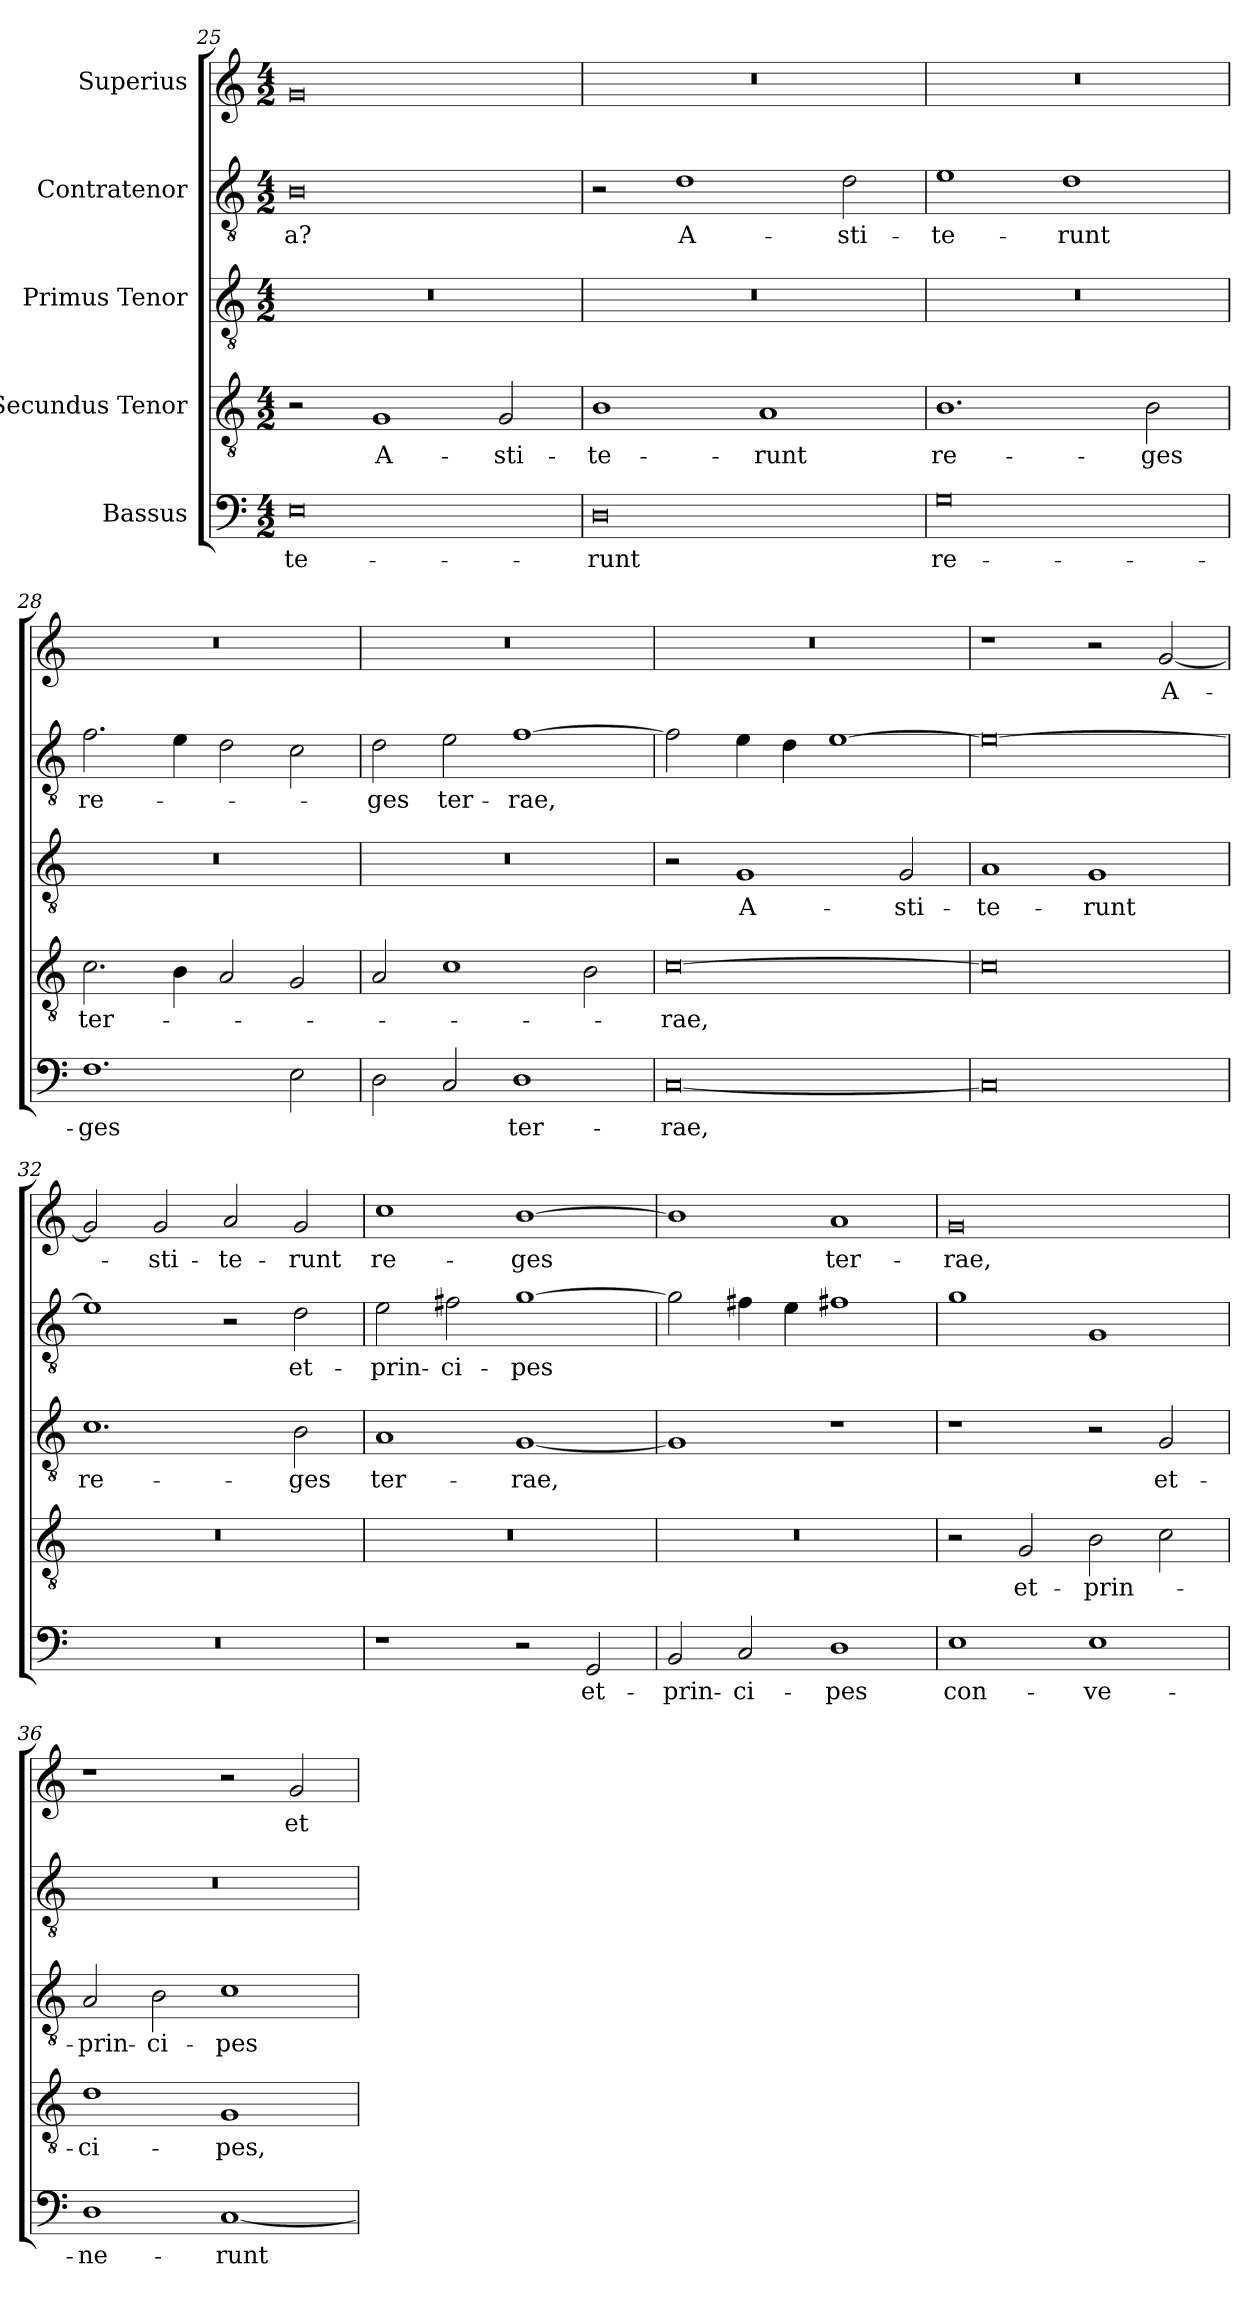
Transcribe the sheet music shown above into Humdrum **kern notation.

**kern	**text	**kern	**text	**kern	**text	**kern	**text	**kern	**text
*part5	*part5	*part4	*part4	*part3	*part3	*part2	*part2	*part1	*part1
*staff5	*staff5	*staff4	*staff4	*staff3	*staff3	*staff2	*staff2	*staff1	*staff1
*I"Bassus	*	*I"Secundus Tenor	*	*I"Primus Tenor	*	*I"Contratenor	*	*I"Superius	*
*clefF4	*	*clefGv2	*	*clefGv2	*	*clefGv2	*	*clefG2	*
*k[]	*	*k[]	*	*k[]	*	*k[]	*	*k[]	*
*M4/2	*	*M4/2	*	*M4/2	*	*M4/2	*	*M4/2	*
=25	=25	=25	=25	=25	=25	=25	=25	=25	=25
0E\	-te-	2r	.	0r	.	0B\	-a?	0g/	.
.	.	1G/	A-	.	.	.	.	.	.
.	.	2G/	-sti-	.	.	.	.	.	.
=26	=26	=26	=26	=26	=26	=26	=26	=26	=26
0D\	-runt	1B\	-te-	0r	.	2r	.	0r	.
.	.	.	.	.	.	1d\	A-	.	.
.	.	1A/	-runt	.	.	.	.	.	.
.	.	.	.	.	.	2d\	-sti-	.	.
=27	=27	=27	=27	=27	=27	=27	=27	=27	=27
0G\	re-	1.B\	re-	0r	.	1e\	-te-	0r	.
.	.	.	.	.	.	1d\	-runt	.	.
.	.	2B\	-ges	.	.	.	.	.	.
=28	=28	=28	=28	=28	=28	=28	=28	=28	=28
1.F\	-ges	2.c\	ter-	0r	.	2.f\	re-	0r	.
.	.	4B\	.	.	.	4e\	.	.	.
.	.	2A/	.	.	.	2d\	.	.	.
2E\	.	2G/	.	.	.	2c\	.	.	.
=29	=29	=29	=29	=29	=29	=29	=29	=29	=29
2D\	.	2A/	.	0r	.	2d\	-ges	0r	.
2C/	.	1c\	.	.	.	2e\	ter-	.	.
1D\	ter-	.	.	.	.	[1f\	-rae,	.	.
.	.	2B\	.	.	.	.	.	.	.
=30	=30	=30	=30	=30	=30	=30	=30	=30	=30
[0C/	-rae,	[0c\	-rae,	2r	.	2f\]	.	0r	.
.	.	.	.	1G/	A-	4e\	.	.	.
.	.	.	.	.	.	4d\	.	.	.
.	.	.	.	.	.	[1e\	.	.	.
.	.	.	.	2G/	-sti-	.	.	.	.
=31	=31	=31	=31	=31	=31	=31	=31	=31	=31
0C/]	.	0c\]	.	1A/	-te-	0e\_	.	1r	.
.	.	.	.	1G/	-runt	.	.	2r	.
.	.	.	.	.	.	.	.	[2g/	A-
=32	=32	=32	=32	=32	=32	=32	=32	=32	=32
0r	.	0r	.	1.c\	re-	1e\]	.	2g/]	.
.	.	.	.	.	.	.	.	2g/	-sti-
.	.	.	.	.	.	2r	.	2a/	-te-
.	.	.	.	2B\	-ges	2d\	et-	2g/	-runt
=33	=33	=33	=33	=33	=33	=33	=33	=33	=33
1r	.	0r	.	1A/	ter-	2e\	prin-	1cc\	re-
.	.	.	.	.	.	2f#X\	-ci-	.	.
2r	.	.	.	[1G/	-rae,	[1g\	-pes	[1b\	-ges
2GG/	et-	.	.	.	.	.	.	.	.
=34	=34	=34	=34	=34	=34	=34	=34	=34	=34
2BB/	prin-	0r	.	1G/]	.	2g\]	.	1b\]	.
2C/	-ci-	.	.	.	.	4f#X\	.	.	.
.	.	.	.	.	.	4e\	.	.	.
1D\	-pes	.	.	1r	.	1f#X\	.	1a/	ter-
=35	=35	=35	=35	=35	=35	=35	=35	=35	=35
1E\	con-	2r	.	1r	.	1g\	.	0g/	-rae,
.	.	2G/	et-	.	.	.	.	.	.
1E\	-ve-	2B\	prin-	2r	.	1G/	.	.	.
.	.	2c\	.	2G/	et-	.	.	.	.
=36	=36	=36	=36	=36	=36	=36	=36	=36	=36
1D\	-ne-	1d\	-ci-	2A/	prin-	0r	.	1r	.
.	.	.	.	2B\	-ci-	.	.	.	.
[1C/	-runt	1G/	-pes,	1c\	-pes	.	.	2r	.
.	.	.	.	.	.	.	.	2g/	et-
=	=	=	=	=	=	=	=	=	=
*-	*-	*-	*-	*-	*-	*-	*-	*-	*-
